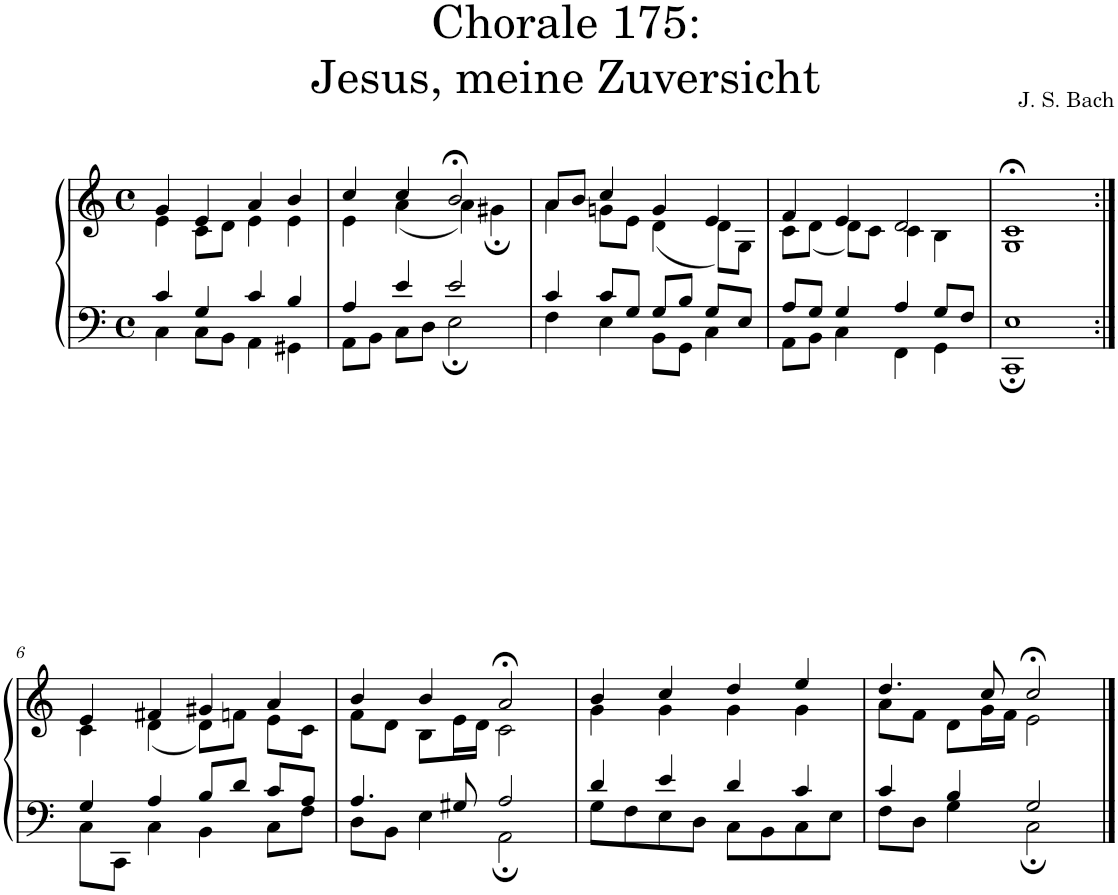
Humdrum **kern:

**kern	**kern
*part1	*part1
*staff2	*staff1
*I"S,A	*
*clefF4	*clefG2
*k[]	*k[]
*M4/4	*M4/4
*met(c)	*met(c)
=1	=1
*^	*^
4c/	4C\	4g/	4e\
4G/	8C\L	4e/	8c\L
.	8BB\J	.	8d\J
4c/	4AA\	4a/	4e\
4B/	4GG#X\	4b/	4e\
=2	=2	=2	=2
4A/	8AA\L	4cc/	4e\
.	8BB\J	.	.
4e/	8C\L	4cc/	(<4a\
.	8D\J	.	.
2e/	2E;\	2b;</	4a\)
.	.	.	4g#X;\
=3	=3	=3	=3
4c/	4F\	8a/L	4a\
.	.	8b/J	.
8c/L	4E\	4cc/	8gn\L
8G/J	.	.	8e\J
8G/L	8BB\L	4g/	(<4d\
8B/J	8GG\J	.	.
8G/L	4C\	4e/	8d\L)
8E/J	.	.	8G\J
=4	=4	=4	=4
8A/L	8AA\L	4f/	8c\L
8G/J	8BB\J	.	(<8d\J
4G/	4C\	4e/	8d\L)
.	.	.	8c\J
4A/	4FF\	2d/	4c\
8G/L	4GG\	.	4B\
8F/J	.	.	.
=5	=5	=5	=5
1E	1CC;	1c;<	1G
!!LO:LB:g=z	!!
=6:|!	=6:|!	=6:|!	=6:|!
4G/	8C\L	4e/	4c\
.	8CC\J	.	.
4A/	4C\	4f#X/	(<4d\
8B/L	4BB\	4g#X/	8d\L)
8d/J	.	.	8fn\J
8c/L	8C\L	4a/	8e\L
8A/J	8F\J	.	8c\J
=7	=7	=7	=7
4.A/	8D\L	4b/	8f\L
.	8BB\J	.	8d\J
.	4E\	4b/	8B\L
8G#X/	.	.	16e\L
.	.	.	16d\JJ
2A/	2AA;\	2a;</	2c\
=8	=8	=8	=8
4d/	8G\L	4b/	4g\
.	8F\	.	.
4e/	8E\	4cc/	4g\
.	8D\J	.	.
4d/	8C\L	4dd/	4g\
.	8BB\	.	.
4c/	8C\	4ee/	4g\
.	8E\J	.	.
=9	=9	=9	=9
4c/	8F\L	4.dd/	8a\L
.	8D\J	.	8f\J
4B/	4G\	.	8d\L
.	.	8cc/	16g\L
.	.	.	16f\JJ
2G/	2C;\	2cc;</	2e\
*v	*v	*	*
*	*v	*v
==	==
*-	*-
